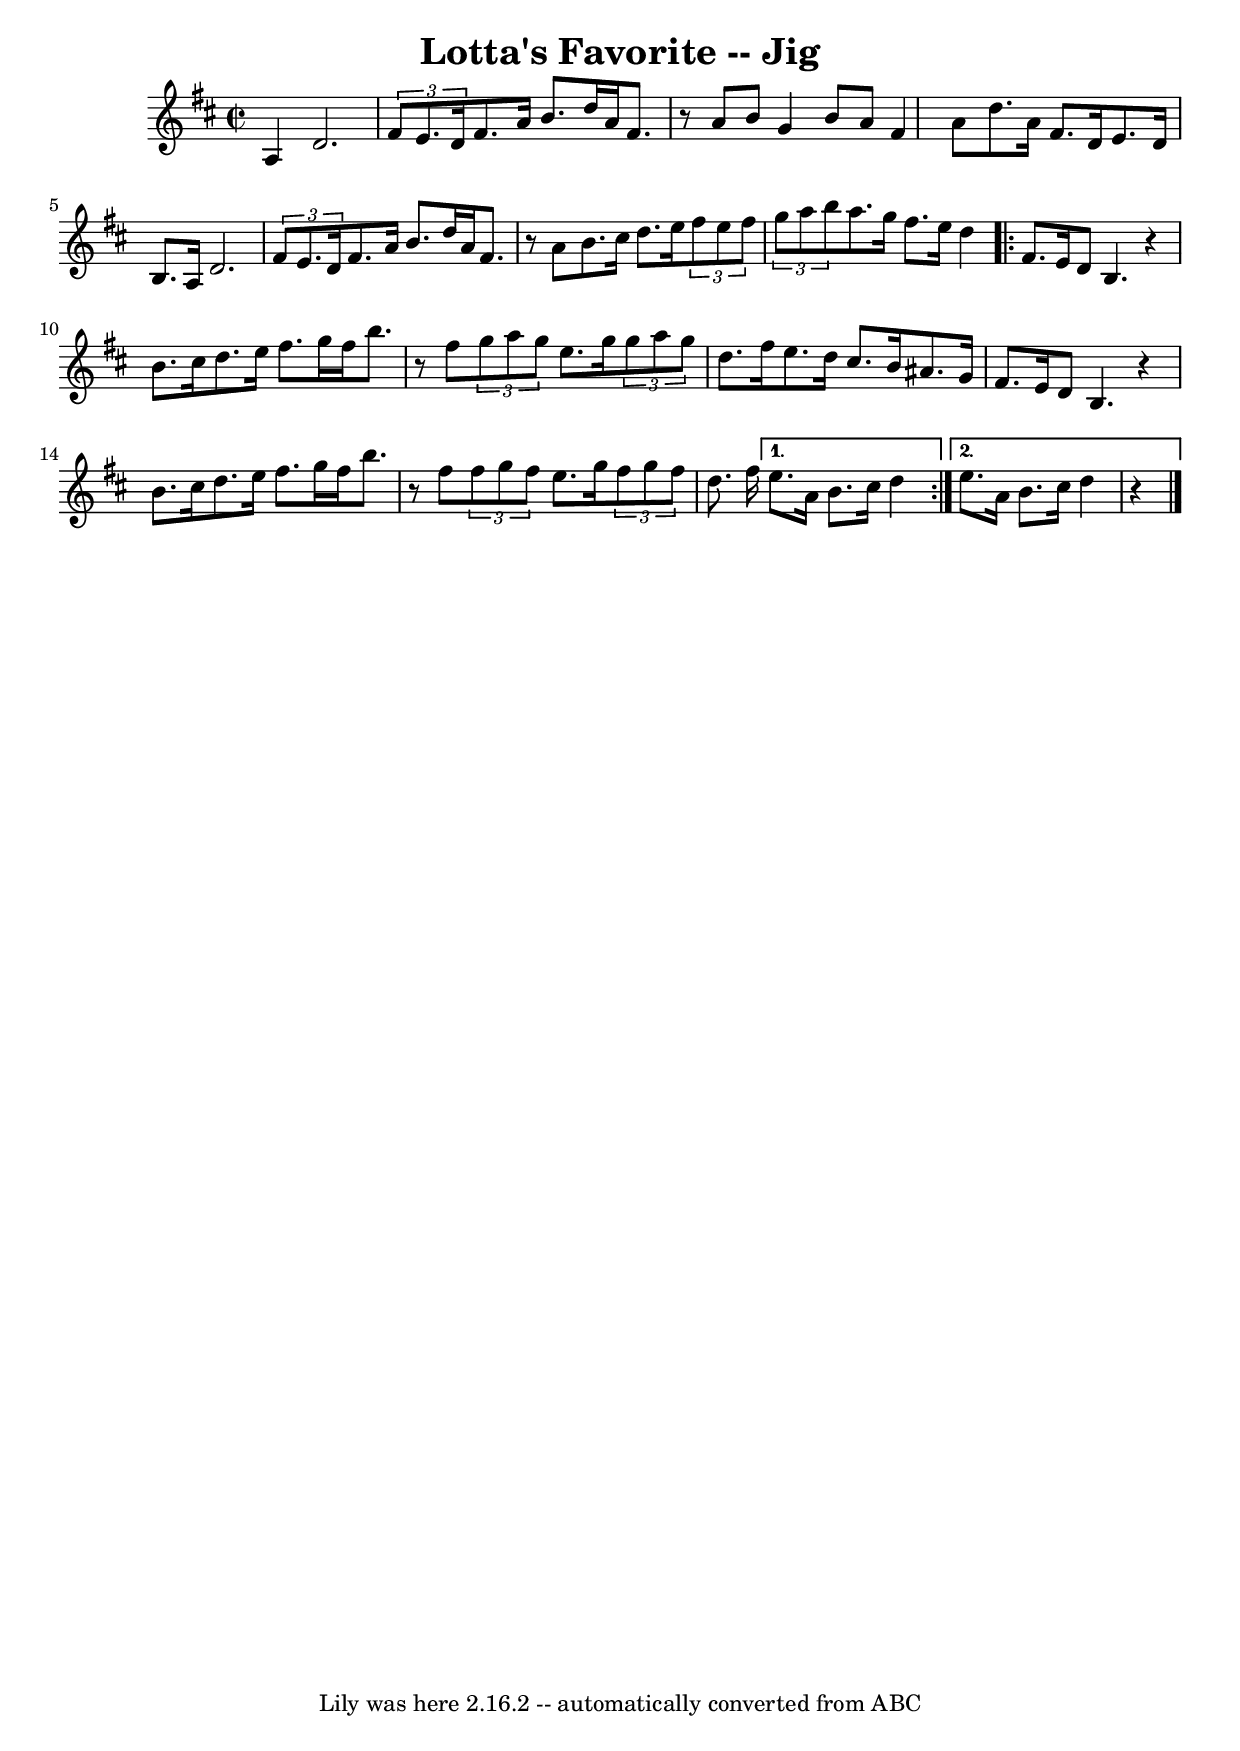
\version "2.16.2"
\include "Mammoth.ily"
\header {
	%% book = "Ryan's Mammoth Collection"
	crossRefNumber = "1"
	footnotes = "\\\\117 658"
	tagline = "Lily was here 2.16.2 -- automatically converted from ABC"
	title = "Lotta's Favorite -- Jig"
}
voicedefault =  {


\override Staff.TimeSignature #'style = #'C
 \time 2/2 
\key d \major a4  |
 d'2.    \times 2/3 { fis'8    
e'8. d'16  }   |
 fis'8. a'16 b'8. d''16 a'16 fis'8.  
  r8 a'8    |
 b'8 g'4 b'8 a'8 fis'4 a'8    |
   
d''8. a'16 fis'8. d'16 e'8. d'16 b8. a16    |
       
d'2.    \times 2/3 { fis'8 e'8. d'16  }   |
 fis'8. a'16    
b'8. d''16 a'16 fis'8.    r8 a'8    |
 b'8. cis''16    
d''8. e''16    \times 2/3 { fis''8 e''8 fis''8  }   \times 2/3 {   
g''8 a''8 b''8  }   |
 a''8. g''16 fis''8. e''16 d''4 
   \repeat volta 2 { fis'8. e'16  |
 d'8 b4.    r4 b'8.    
cis''16    |
 d''8. e''16 fis''8. g''16 fis''16 b''8.    
r8 fis''8    |
   \times 2/3 { g''8 a''8 g''8  } e''8. g''16 
   \times 2/3 { g''8 a''8 g''8  } d''8. fis''16    |
   
e''8. d''16 cis''8. b'16 ais'8. g'16 fis'8. e'16    
|
 d'8 b4.    r4 b'8. cis''16    |
 d''8. e''16    
fis''8. g''16 fis''16 b''8.    r8 fis''8    |
   \times 2/3 {   
fis''8 g''8 fis''8  } e''8. g''16    \times 2/3 { fis''8 g''8   
 fis''8  } d''8. fis''16    } \alternative{{ e''8. a'16 b'8.    
cis''16 d''4  } { e''8. a'16 b'8. cis''16 d''4    r4   
\bar "|."   }}
}

\score{
    <<

	\context Staff="default"
	{
	    \voicedefault 
	}

    >>
	\layout {
	}
	\midi {}
}
